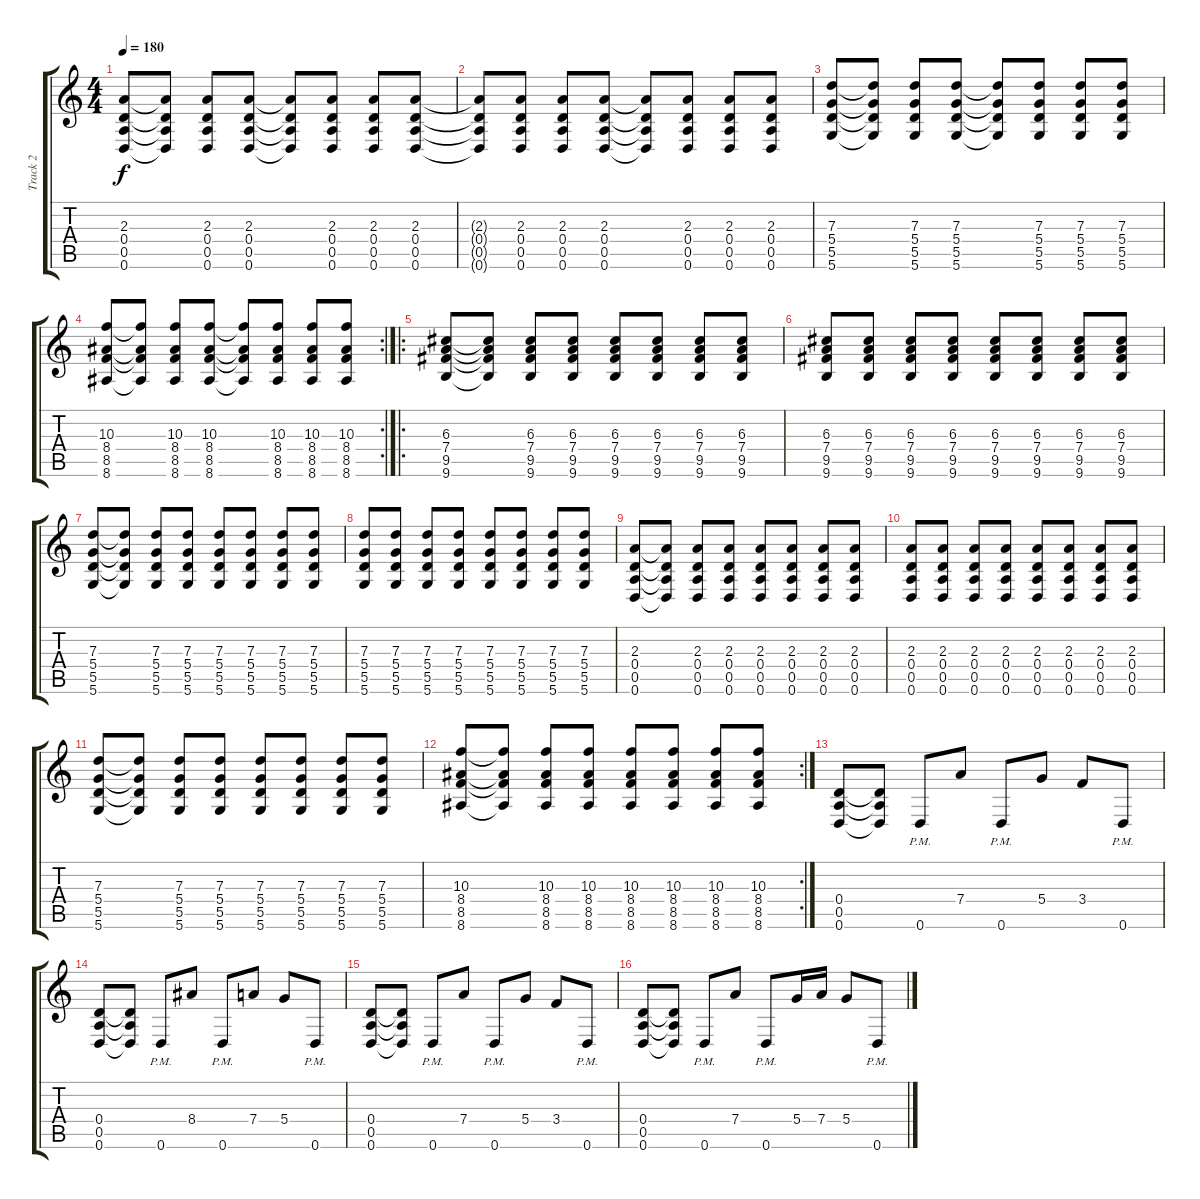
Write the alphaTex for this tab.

\track ("Track 2" "Track 2") {instrument distortionguitar}
\staff {score tabs}
\tuning (E4 B3 G3 D3 A2 D2) {hide}
\ts (4 4)
\tempo 180
\clef g2
\ks c
(2.3 0.4 0.5 0.6).8{dy f} (2.3{t} 0.4{t} 0.5{t} 0.6{t}).8 (2.3 0.4 0.5 0.6).8 (2.3 0.4 0.5 0.6).8 (2.3{t} 0.4{t} 0.5{t} 0.6{t}).8 (2.3 0.4 0.5 0.6).8 (2.3 0.4 0.5 0.6).8 (2.3 0.4 0.5 0.6).8 |
(2.3{t} 0.4{t} 0.5{t} 0.6{t}).8 (2.3 0.4 0.5 0.6).8 (2.3 0.4 0.5 0.6).8 (2.3 0.4 0.5 0.6).8 (2.3{t} 0.4{t} 0.5{t} 0.6{t}).8 (2.3 0.4 0.5 0.6).8 (2.3 0.4 0.5 0.6).8 (2.3 0.4 0.5 0.6).8 |
(7.3 5.4 5.5 5.6).8 (7.3{t} 5.4{t} 5.5{t} 5.6{t}).8 (7.3 5.4 5.5 5.6).8 (7.3 5.4 5.5 5.6).8 (7.3{t} 5.4{t} 5.5{t} 5.6{t}).8 (7.3 5.4 5.5 5.6).8 (7.3 5.4 5.5 5.6).8 (7.3 5.4 5.5 5.6).8 |
\rc 2
(10.3 8.4 8.5 8.6).8 (10.3{t} 8.4{t} 8.5{t} 8.6{t}).8 (10.3 8.4 8.5 8.6).8 (10.3 8.4 8.5 8.6).8 (10.3{t} 8.4{t} 8.5{t} 8.6{t}).8 (10.3 8.4 8.5 8.6).8 (10.3 8.4 8.5 8.6).8 (10.3 8.4 8.5 8.6).8 |
\ro
(6.3 7.4 9.5 9.6).8 (6.3{t} 7.4{t} 9.5{t} 9.6{t}).8 (6.3 7.4 9.5 9.6).8 (6.3 7.4 9.5 9.6).8 (6.3 7.4 9.5 9.6).8 (6.3 7.4 9.5 9.6).8 (6.3 7.4 9.5 9.6).8 (6.3 7.4 9.5 9.6).8 |
(6.3 7.4 9.5 9.6).8 (6.3 7.4 9.5 9.6).8 (6.3 7.4 9.5 9.6).8 (6.3 7.4 9.5 9.6).8 (6.3 7.4 9.5 9.6).8 (6.3 7.4 9.5 9.6).8 (6.3 7.4 9.5 9.6).8 (6.3 7.4 9.5 9.6).8 |
(7.3 5.4 5.5 5.6).8 (7.3{t} 5.4{t} 5.5{t} 5.6{t}).8 (7.3 5.4 5.5 5.6).8 (7.3 5.4 5.5 5.6).8 (7.3 5.4 5.5 5.6).8 (7.3 5.4 5.5 5.6).8 (7.3 5.4 5.5 5.6).8 (7.3 5.4 5.5 5.6).8 |
(7.3 5.4 5.5 5.6).8 (7.3 5.4 5.5 5.6).8 (7.3 5.4 5.5 5.6).8 (7.3 5.4 5.5 5.6).8 (7.3 5.4 5.5 5.6).8 (7.3 5.4 5.5 5.6).8 (7.3 5.4 5.5 5.6).8 (7.3 5.4 5.5 5.6).8 |
(2.3 0.4 0.5 0.6).8 (2.3{t} 0.4{t} 0.5{t} 0.6{t}).8 (2.3 0.4 0.5 0.6).8 (2.3 0.4 0.5 0.6).8 (2.3 0.4 0.5 0.6).8 (2.3 0.4 0.5 0.6).8 (2.3 0.4 0.5 0.6).8 (2.3 0.4 0.5 0.6).8 |
(2.3 0.4 0.5 0.6).8 (2.3 0.4 0.5 0.6).8 (2.3 0.4 0.5 0.6).8 (2.3 0.4 0.5 0.6).8 (2.3 0.4 0.5 0.6).8 (2.3 0.4 0.5 0.6).8 (2.3 0.4 0.5 0.6).8 (2.3 0.4 0.5 0.6).8 |
(7.3 5.4 5.5 5.6).8 (7.3{t} 5.4{t} 5.5{t} 5.6{t}).8 (7.3 5.4 5.5 5.6).8 (7.3 5.4 5.5 5.6).8 (7.3 5.4 5.5 5.6).8 (7.3 5.4 5.5 5.6).8 (7.3 5.4 5.5 5.6).8 (7.3 5.4 5.5 5.6).8 |
\rc 2
(10.3 8.4 8.5 8.6).8 (10.3{t} 8.4{t} 8.5{t} 8.6{t}).8 (10.3 8.4 8.5 8.6).8 (10.3 8.4 8.5 8.6).8 (10.3 8.4 8.5 8.6).8 (10.3 8.4 8.5 8.6).8 (10.3 8.4 8.5 8.6).8 (10.3 8.4 8.5 8.6).8 |
(0.4 0.5 0.6).8 (0.4{t} 0.5{t} 0.6{t}).8 0.6{pm}.8 7.4.8 0.6{pm}.8 5.4.8 3.4.8 0.6{pm}.8 |
(0.4 0.5 0.6).8 (0.4{t} 0.5{t} 0.6{t}).8 0.6{pm}.8 8.4.8 0.6{pm}.8 7.4.8 5.4.8 0.6{pm}.8 |
(0.4 0.5 0.6).8 (0.4{t} 0.5{t} 0.6{t}).8 0.6{pm}.8 7.4.8 0.6{pm}.8 5.4.8 3.4.8 0.6{pm}.8 |
(0.4 0.5 0.6).8 (0.4{t} 0.5{t} 0.6{t}).8 0.6{pm}.8 7.4.8 0.6{pm}.8 5.4.16 7.4.16 5.4.8 0.6{pm}.8
